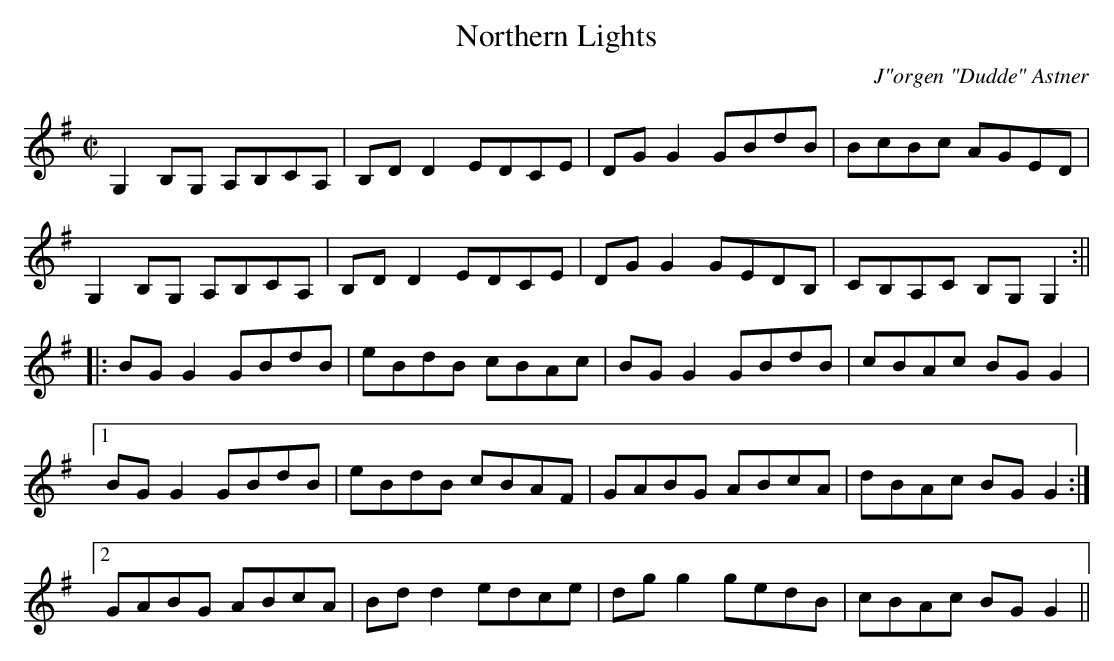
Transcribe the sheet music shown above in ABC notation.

X:1
T:Northern Lights
C:J"orgen "Dudde" Astner
M:C|
K:G
G,2B,G, A,B,CA,|B,DD2 EDCE|DGG2 GBdB|BcBc AGED|
G,2B,G, A,B,CA,|B,DD2 EDCE|DGG2 GEDB,|CB,A,C B,G,G,2:||
|:BGG2 GBdB|eBdB cBAc|BGG2 GBdB|cBAc BGG2|
[1 BGG2 GBdB|eBdB cBAF|GABG ABcA|dBAc BGG2:|
[2 GABG ABcA|Bdd2 edce|dgg2 gedB|cBAc BGG2||
